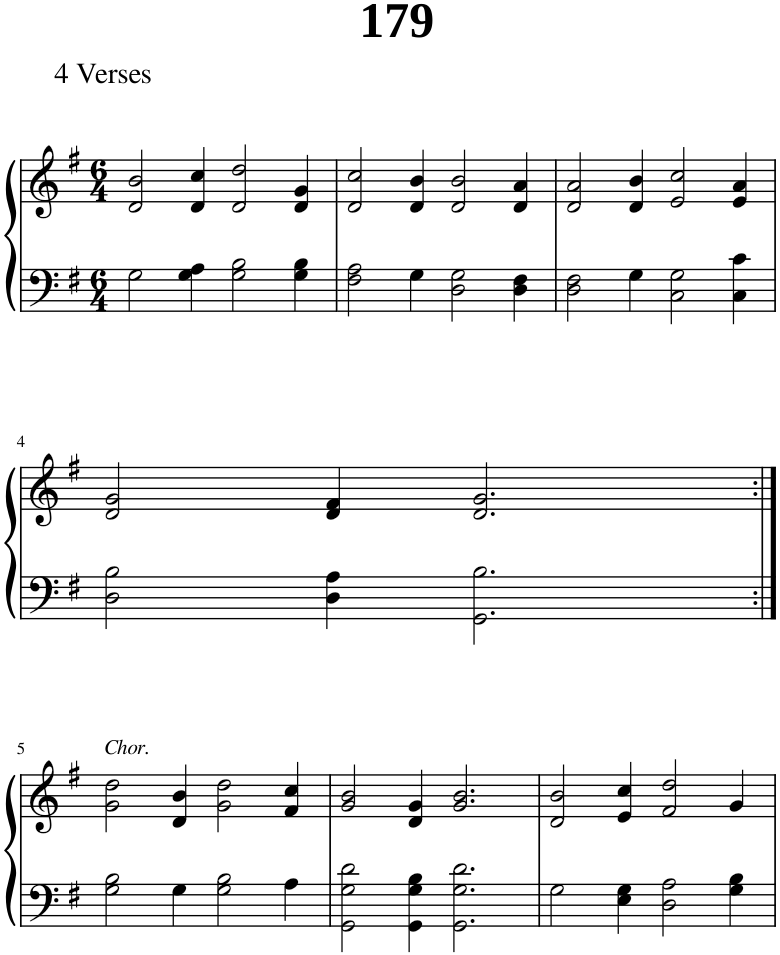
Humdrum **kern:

**kern	**kern
*part1	*part1
*staff2	*staff1
*I"Piano	*
*I'Pno.	*
*clefF4	*clefG2
*k[f#]	*k[f#]
*M6/4	*M6/4
=1	=1
2G\	2d/ 2b/
4G\ 4A\	4d/ 4cc/
2G\ 2B\	2d/ 2dd/
4G\ 4B\	4d/ 4g/
=2	=2
2F#\ 2A\	2d/ 2cc/
4G\	4d/ 4b/
2D\ 2G\	2d/ 2b/
4D\ 4F#\	4d/ 4a/
=3	=3
2D\ 2F#\	2d/ 2a/
4G\	4d/ 4b/
2C\ 2G\	2e/ 2cc/
4C\ 4c\	4e/ 4a/
!!LO:LB:g=z
=4	=4
2D\ 2B\	2d/ 2g/
4D\ 4A\	4d/ 4f#/
2.GG\ 2.B\	2.d/ 2.g/
!!LO:LB:g=z
=5:|!	=5:|!
!	!LO:TX:a:i:t=Chor.
2G\ 2B\	2g\ 2dd\
4G\	4d/ 4b/
2G\ 2B\	2g\ 2dd\
4A\	4f#/ 4cc/
=6	=6
2GG\ 2G\ 2d\	2g/ 2b/
4GG\ 4G\ 4B\	4d/ 4g/
2.GG\ 2.G\ 2.d\	2.g/ 2.b/
=7	=7
2G\	2d/ 2b/
4E\ 4G\	4e/ 4cc/
2D\ 2A\	2f#/ 2dd/
4G\ 4B\	4g/
=	=
*-	*-
